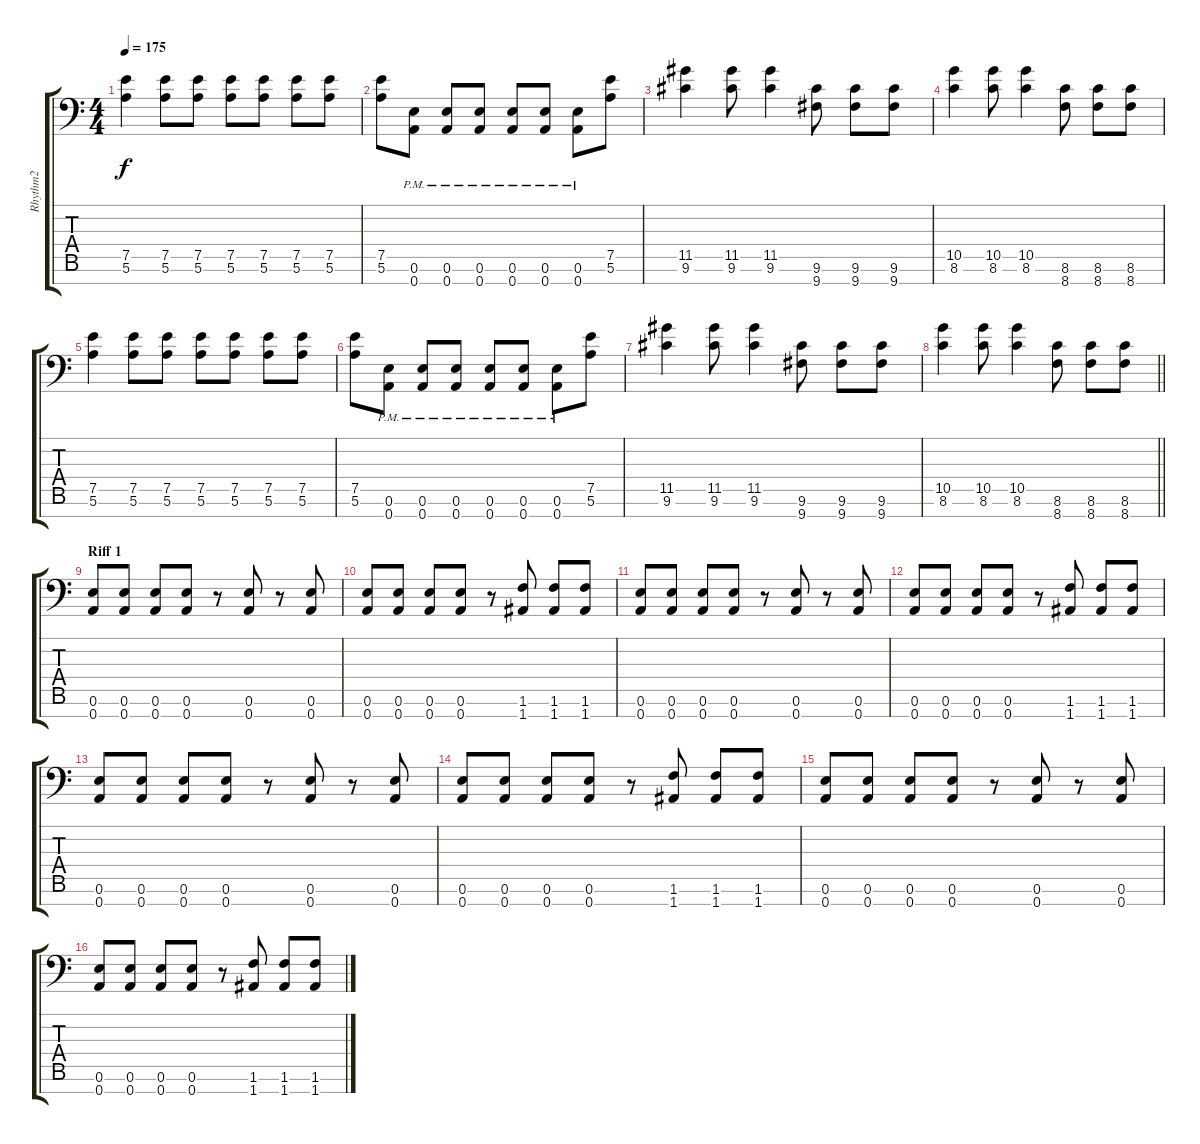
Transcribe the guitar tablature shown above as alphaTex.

\track ("Rhythm2" "Rhythm2") {instrument overdrivenguitar}
\staff {score tabs}
\tuning (E4 B3 G3 D3 A2 E2 A1) {hide}
\ts (4 4)
\tempo 175
\clef f4
\ks c
(7.5 5.6).4{dy f} (7.5 5.6).8 (7.5 5.6).8 (7.5 5.6).8 (7.5 5.6).8 (7.5 5.6).8 (7.5 5.6).8 |
(7.5 5.6).8 (0.6{pm} 0.7{pm}).8 (0.6{pm} 0.7{pm}).8 (0.6{pm} 0.7{pm}).8 (0.6{pm} 0.7{pm}).8 (0.6{pm} 0.7{pm}).8 (0.6{pm} 0.7{pm}).8 (7.5 5.6).8 |
(11.5 9.6).4 (11.5 9.6).8 (11.5 9.6).4 (9.6 9.7).8 (9.6 9.7).8 (9.6 9.7).8 |
(10.5 8.6).4 (10.5 8.6).8 (10.5 8.6).4 (8.6 8.7).8 (8.6 8.7).8 (8.6 8.7).8 |
(7.5 5.6).4 (7.5 5.6).8 (7.5 5.6).8 (7.5 5.6).8 (7.5 5.6).8 (7.5 5.6).8 (7.5 5.6).8 |
(7.5 5.6).8 (0.6{pm} 0.7{pm}).8 (0.6{pm} 0.7{pm}).8 (0.6{pm} 0.7{pm}).8 (0.6{pm} 0.7{pm}).8 (0.6{pm} 0.7{pm}).8 (0.6{pm} 0.7{pm}).8 (7.5 5.6).8 |
(11.5 9.6).4 (11.5 9.6).8 (11.5 9.6).4 (9.6 9.7).8 (9.6 9.7).8 (9.6 9.7).8 |
\barLineRight lightlight
(10.5 8.6).4 (10.5 8.6).8 (10.5 8.6).4 (8.6 8.7).8 (8.6 8.7).8 (8.6 8.7).8 |
\section ("" "Riff 1")
(0.6 0.7).8 (0.6 0.7).8 (0.6 0.7).8 (0.6 0.7).8 r.8 (0.6 0.7).8 r.8 (0.6 0.7).8 |
(0.6 0.7).8 (0.6 0.7).8 (0.6 0.7).8 (0.6 0.7).8 r.8 (1.6 1.7).8 (1.6 1.7).8 (1.6 1.7).8 |
(0.6 0.7).8 (0.6 0.7).8 (0.6 0.7).8 (0.6 0.7).8 r.8 (0.6 0.7).8 r.8 (0.6 0.7).8 |
(0.6 0.7).8 (0.6 0.7).8 (0.6 0.7).8 (0.6 0.7).8 r.8 (1.6 1.7).8 (1.6 1.7).8 (1.6 1.7).8 |
(0.6 0.7).8 (0.6 0.7).8 (0.6 0.7).8 (0.6 0.7).8 r.8 (0.6 0.7).8 r.8 (0.6 0.7).8 |
(0.6 0.7).8 (0.6 0.7).8 (0.6 0.7).8 (0.6 0.7).8 r.8 (1.6 1.7).8 (1.6 1.7).8 (1.6 1.7).8 |
(0.6 0.7).8 (0.6 0.7).8 (0.6 0.7).8 (0.6 0.7).8 r.8 (0.6 0.7).8 r.8 (0.6 0.7).8 |
(0.6 0.7).8 (0.6 0.7).8 (0.6 0.7).8 (0.6 0.7).8 r.8 (1.6 1.7).8 (1.6 1.7).8 (1.6 1.7).8
